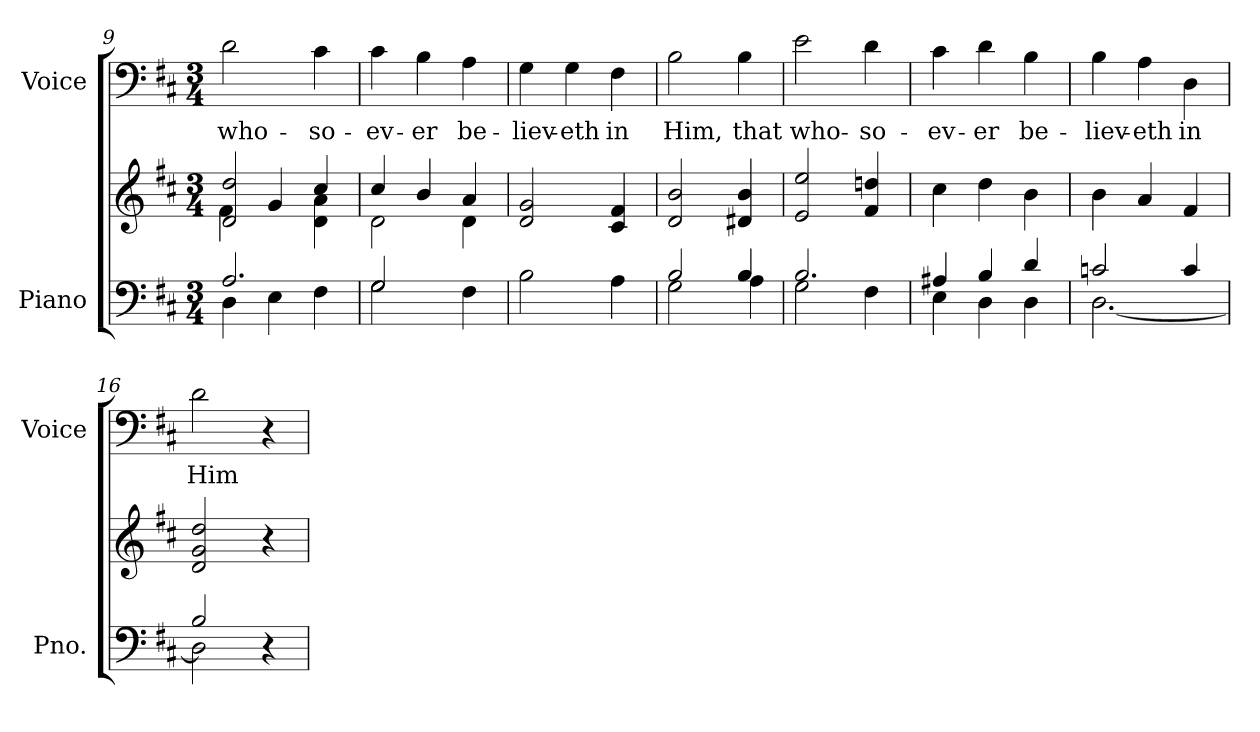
**kern	**kern	**kern	**text
*part2	*part2	*part1	*part1
*staff3	*staff2	*staff1	*staff1
*I"Piano	*	*I"Voice	*
*I'Pno.	*	*I'Voice	*
*clefF4	*clefG2	*clefF4	*
*k[f#c#]	*k[f#c#]	*k[f#c#]	*
*D:	*D:	*D:	*
*M3/4	*M3/4	*M3/4	*
=9	=9	=9	=9
*^	*^	*	*
!	!	!	!	!	!LO:LY:b:color=#000000
2.Ai/	4Di\	2di/ 2ddi	4f#i\	2di\	who-
.	4Ei\	.	4gi/	.	.
!	!	!	!	!	!LO:LY:b:color=#000000
.	4F#i\	4cc#i/	4di\ 4ai	4c#i\	-so-
=10	=10	=10	=10	=10	=10
!	!	!	!	!	!LO:LY:b:color=#000000
2Gi/	2Gi\	4cc#i/	2di\	4c#i\	-ev-
!	!	!	!	!	!LO:LY:b:color=#000000
.	.	4bi/	.	4Bi\	-er
!	!	!	!	!	!LO:LY:b:color=#000000
4F#i\	4ryy	4ai/	4di\	4Ai\	be-
*v	*v	*	*	*	*
*	*v	*v	*	*
=11	=11	=11	=11
*^	*^	*	*
!	!	!	!	!	!LO:LY:b:color=#000000
*v	*v	*	*	*	*
*	*v	*v	*	*
2Bi\	2di/ 2gi	4Gi\	-liev-
!	!	!	!LO:LY:b:color=#000000
.	.	4Gi\	-eth
!	!	!	!LO:LY:b:color=#000000
4Ai\	4c#i/ 4f#i	4F#i\	in
=12	=12	=12	=12
*^	*	*	*
!	!	!	!	!LO:LY:b:color=#000000
2Bi/	2Gi\	2di/ 2bi	2Bi\	Him,
!	!	!	!	!LO:LY:b:color=#000000
4Bi/	4Ai\	4d#Xi/ 4bi	4Bi\	that
=13	=13	=13	=13	=13
!	!	!	!	!LO:LY:b:color=#000000
2.Bi/	2Gi\	2ei/ 2eei	2ei\	who-
!	!	!	!	!LO:LY:b:color=#000000
.	4F#i\	4f#i/ 4ddni	4di\	-so-
=14	=14	=14	=14	=14
!	!	!	!	!LO:LY:b:color=#000000
4A#Xi/	4Ei\	4cc#i\	4c#i\	-ev-
!	!	!	!	!LO:LY:b:color=#000000
4Bi/	4Di\	4ddi\	4di\	-er
!	!	!	!	!LO:LY:b:color=#000000
4di/	4Di\	4bi\	4Bi\	be-
=15	=15	=15	=15	=15
!	!	!	!	!LO:LY:b:color=#000000
2cni/	[2.Di\	4bi\	4Bi\	-liev-
!	!	!	!	!LO:LY:b:color=#000000
.	.	4ai/	4Ai\	-eth
!	!	!	!	!LO:LY:b:color=#000000
4ci/	.	4f#i/	4Di\	in
!!LO:LB:g=z
=16	=16	=16	=16	=16
!	!	!	!	!LO:LY:b:color=#000000
2Bi/	2Di\]	2di/ 2gi 2ddi	2di\	Him
4r	4ryy	4r	4r	.
*v	*v	*	*	*
=	=	=	=
*-	*-	*-	*-
